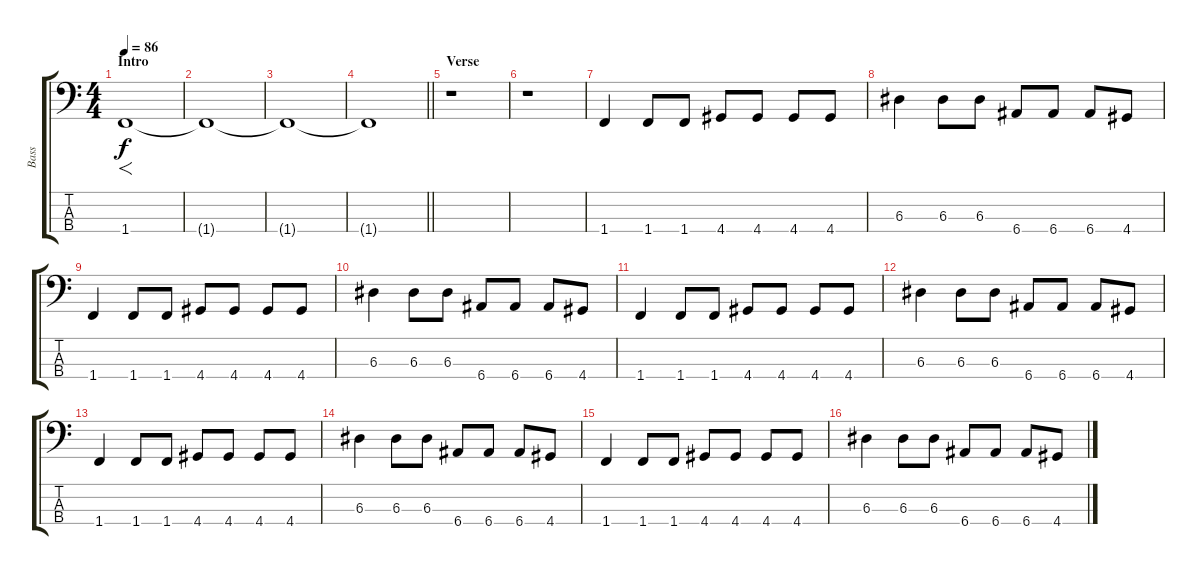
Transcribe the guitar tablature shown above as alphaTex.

\track ("Bass" "Bass") {instrument electricbasspick}
\staff {score tabs}
\tuning (G2 D2 A1 E1) {hide}
\ts (4 4)
\section ("" "Intro")
\tempo 86
\clef f4
\ks c
1.4.1{f dy f instrument electricbasspick} |
1.4{t}.1 |
1.4{t}.1{volume 5} |
\barLineRight lightlight
1.4{t}.1 |
\section ("" "Verse")
r.1{volume 11} |
r.1 |
1.4.4 1.4.8 1.4.8 4.4.8 4.4.8 4.4.8 4.4.8 |
6.3.4 6.3.8 6.3.8 6.4.8 6.4.8 6.4.8 4.4.8 |
1.4.4 1.4.8 1.4.8 4.4.8 4.4.8 4.4.8 4.4.8 |
6.3.4 6.3.8 6.3.8 6.4.8 6.4.8 6.4.8 4.4.8 |
1.4.4 1.4.8 1.4.8 4.4.8 4.4.8 4.4.8 4.4.8 |
6.3.4 6.3.8 6.3.8 6.4.8 6.4.8 6.4.8 4.4.8 |
1.4.4 1.4.8 1.4.8 4.4.8 4.4.8 4.4.8 4.4.8 |
6.3.4 6.3.8 6.3.8 6.4.8 6.4.8 6.4.8 4.4.8 |
1.4.4 1.4.8 1.4.8 4.4.8 4.4.8 4.4.8 4.4.8 |
6.3.4 6.3.8 6.3.8 6.4.8 6.4.8 6.4.8 4.4.8
